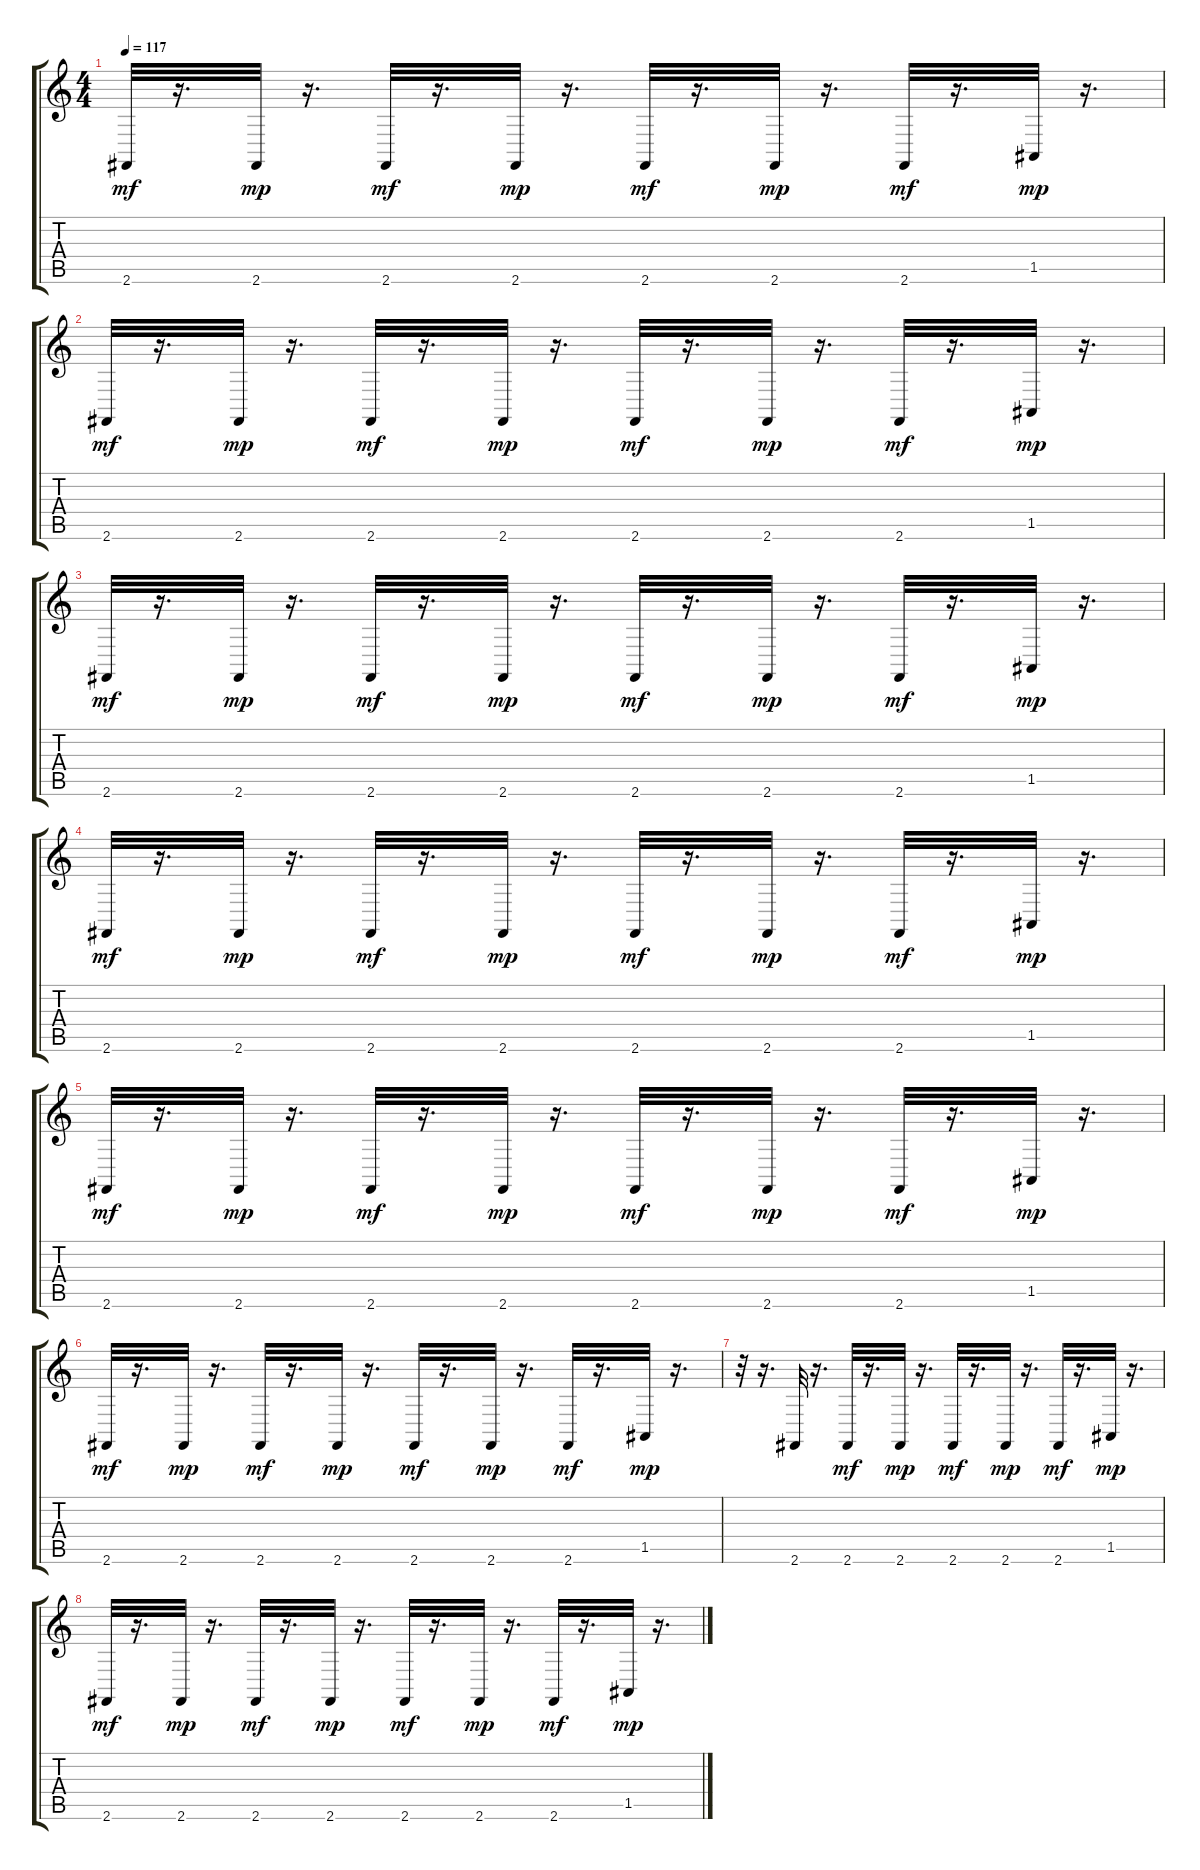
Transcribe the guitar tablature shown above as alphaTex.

\track "" {instrument gunshot}
\staff {score tabs}
\tuning (E4 B3 G3 D3 A2 E2) {hide}
\ts (4 4)
\tempo 117
\clef g2
\ks c
2.6.32{dy mf} r.16{d} 2.6.32{dy mp} r.16{d} 2.6.32{dy mf} r.16{d} 2.6.32{dy mp} r.16{d} 2.6.32{dy mf} r.16{d} 2.6.32{dy mp} r.16{d} 2.6.32{dy mf} r.16{d} 1.5.32{dy mp} r.16{d} |
2.6.32{dy mf} r.16{d} 2.6.32{dy mp} r.16{d} 2.6.32{dy mf} r.16{d} 2.6.32{dy mp} r.16{d} 2.6.32{dy mf} r.16{d} 2.6.32{dy mp} r.16{d} 2.6.32{dy mf} r.16{d} 1.5.32{dy mp} r.16{d} |
2.6.32{dy mf} r.16{d} 2.6.32{dy mp} r.16{d} 2.6.32{dy mf} r.16{d} 2.6.32{dy mp} r.16{d} 2.6.32{dy mf} r.16{d} 2.6.32{dy mp} r.16{d} 2.6.32{dy mf} r.16{d} 1.5.32{dy mp} r.16{d} |
2.6.32{dy mf} r.16{d} 2.6.32{dy mp} r.16{d} 2.6.32{dy mf} r.16{d} 2.6.32{dy mp} r.16{d} 2.6.32{dy mf} r.16{d} 2.6.32{dy mp} r.16{d} 2.6.32{dy mf} r.16{d} 1.5.32{dy mp} r.16{d} |
2.6.32{dy mf} r.16{d} 2.6.32{dy mp} r.16{d} 2.6.32{dy mf} r.16{d} 2.6.32{dy mp} r.16{d} 2.6.32{dy mf} r.16{d} 2.6.32{dy mp} r.16{d} 2.6.32{dy mf} r.16{d} 1.5.32{dy mp} r.16{d} |
2.6.32{dy mf} r.16{d} 2.6.32{dy mp} r.16{d} 2.6.32{dy mf} r.16{d} 2.6.32{dy mp} r.16{d} 2.6.32{dy mf} r.16{d} 2.6.32{dy mp} r.16{d} 2.6.32{dy mf} r.16{d} 1.5.32{dy mp} r.16{d} |
r.32 r.16{d} 2.6.32 r.16{d} 2.6.32{dy mf} r.16{d} 2.6.32{dy mp} r.16{d} 2.6.32{dy mf} r.16{d} 2.6.32{dy mp} r.16{d} 2.6.32{dy mf} r.16{d} 1.5.32{dy mp} r.16{d} |
2.6.32{dy mf} r.16{d} 2.6.32{dy mp} r.16{d} 2.6.32{dy mf} r.16{d} 2.6.32{dy mp} r.16{d} 2.6.32{dy mf} r.16{d} 2.6.32{dy mp} r.16{d} 2.6.32{dy mf} r.16{d} 1.5.32{dy mp} r.16{d}
